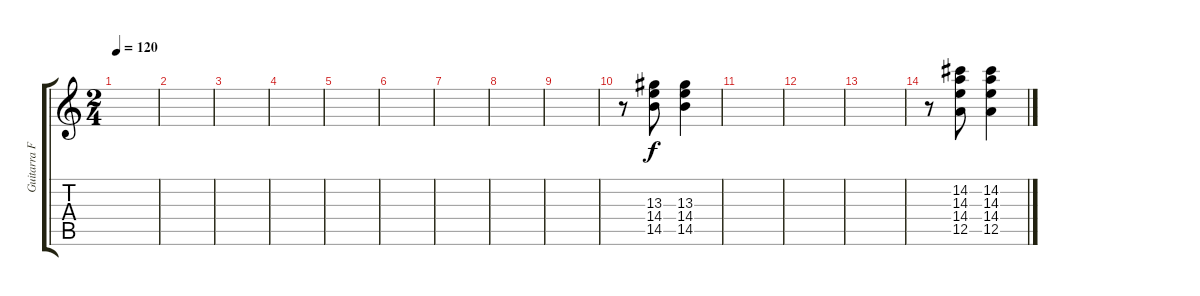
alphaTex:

\track ("Guitarra Fromer" "Guitarra F") {instrument distortionguitar}
\staff {score tabs}
\tuning (E4 B3 G3 D3 A2 E2) {hide}
\ts (2 4)
\tempo 120
\clef g2
\ks c
|
|
|
|
|
|
|
|
|
r.8 (13.3 14.4 14.5).8 (13.3 14.4 14.5).4 |
|
|
|
r.8 (14.2 14.3 14.4 12.5).8 (14.2 14.3 14.4 12.5).4
